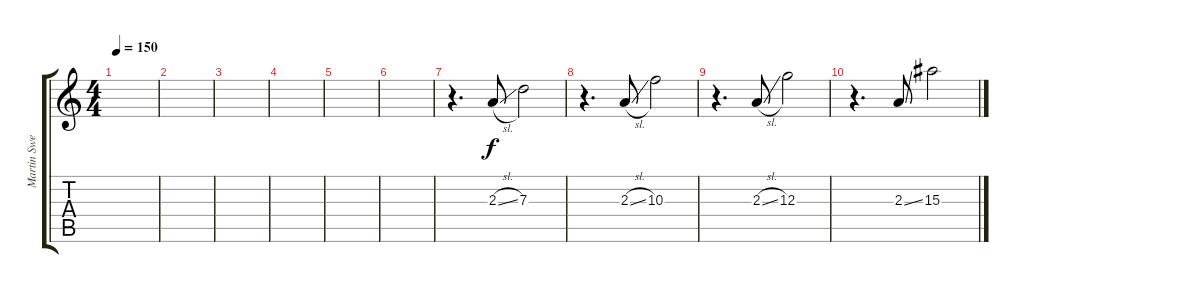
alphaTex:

\track ("Martin Sweet Solo Delay" "Martin Swe") {instrument distortionguitar}
\staff {score tabs}
\tuning (E4 B3 G3 D3 A2 D2) {hide}
\ts (4 4)
\tempo 150
\clef g2
\ks c
|
|
|
|
|
|
r.4{d} 2.3{sl}.8 7.3.2 |
r.4{d} 2.3{sl}.8 10.3.2 |
r.4{d} 2.3{sl}.8 12.3.2 |
r.4{d} 2.3{ss}.8 15.3.2
